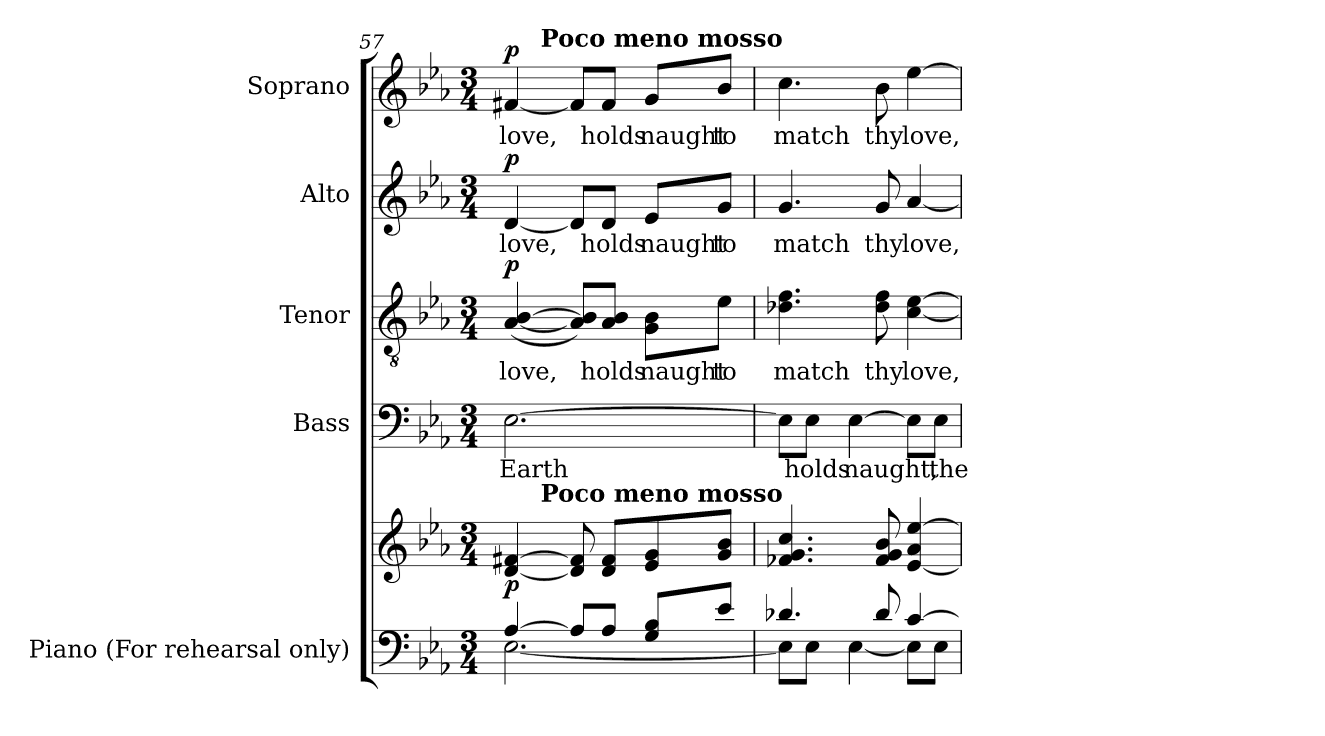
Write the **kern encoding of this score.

**kern	**kern	**dynam	**kern	**text	**kern	**text	**dynam	**kern	**text	**dynam	**kern	**text	**dynam
*part5	*part5	*part5	*part4	*part4	*part3	*part3	*part3	*part2	*part2	*part2	*part1	*part1	*part1
*staff6	*staff5	*staff5/6	*staff4	*staff4	*staff3	*staff3	*staff3	*staff2	*staff2	*staff2	*staff1	*staff1	*staff1
*I"Piano (For rehearsal only)	*	*	*I"Bass	*	*I"Tenor	*	*	*I"Alto	*	*	*I"Soprano	*	*
*I'Pno.	*	*	*I'B.	*	*I'T.	*	*	*I'A.	*	*	*I'S.	*	*
*clefF4	*clefG2	*	*clefF4	*	*clefGv2	*	*	*clefG2	*	*	*clefG2	*	*
*	*	*	*	*	*ITrd7c12	*	*	*	*	*	*	*	*
*k[b-e-a-]	*k[b-e-a-]	*	*k[b-e-a-]	*	*k[b-e-a-]	*	*	*k[b-e-a-]	*	*	*k[b-e-a-]	*	*
*E-:	*E-:	*	*E-:	*	*E-:	*	*	*E-:	*	*	*E-:	*	*
*M3/4	*M3/4	*	*M3/4	*	*M3/4	*	*	*M3/4	*	*	*M3/4	*	*
=57	=57	=57	=57	=57	=57	=57	=57	=57	=57	=57	=57	=57	=57
*^	*	*	*	*	*	*	*	*	*	*	*	*	*
!	!	!	!	!	!LO:LY:b:color=#000000	!	!	!	!	!	!	!	!	!
!	!	!	!	!	!	!	!LO:LY:b:color=#000000	!	!	!	!	!	!	!
!	!	!	!	!	!	!	!	!	!	!LO:LY:b:color=#000000	!	!	!	!
!	!	!	!	!	!	!	!	!	!	!	!	!	!LO:LY:b:color=#000000	!
*	*	*^	*	*	*	*	*	*	*	*	*	*^	*	*
[>4A-i/	[<2.E-i\	[<4di/ [>4f#Xi	16ryy	p	[>2.E-i\	Earth	([<4AA-i/ [>4BB-i	love,	p	[<4di/	love,	p	[<4f#Xi/	16ryy	love,	p
.	.	.	32ryy	.	.	.	.	.	.	.	.	.	.	32ryy	.	.
.	.	.	128ryy	.	.	.	.	.	.	.	.	.	.	128ryy	.	.
.	.	.	512ryy	.	.	.	.	.	.	.	.	.	.	512ryy	.	.
!	!	!	!	!	!	!	!	!	!	!	!	!	!	!LO:TX:a:B:t=Poco meno mosso	!	!
!	!	!	!LO:TX:a:B:t=Poco meno mosso	!	!	!	!	!	!	!	!	!	!	!	!	!
.	.	.	2ryy	.	.	.	.	.	.	.	.	.	.	2ryy	.	.
8A-i/L]	.	8di/] 8f#i]	.	.	.	.	8AA-i/] 8BB-i]L)	.	.	8di/L]	.	.	8f#i/L]	.	.	.
!	!	!	!	!	!	!	!	!LO:LY:b:color=#000000	!	!	!	!	!	!	!	!
!	!	!	!	!	!	!	!	!	!	!	!LO:LY:b:color=#000000	!	!	!	!	!
!	!	!	!	!	!	!	!	!	!	!	!	!	!	!	!LO:LY:b:color=#000000	!
8A-i/J	.	8di/ 8f#iL	.	.	.	.	8AA-i/ 8BB-iJ	holds	.	8di/J	holds	.	8f#i/J	.	holds	.
!	!	!	!	!	!	!	!	!LO:LY:b:color=#000000	!	!	!	!	!	!	!	!
!	!	!	!	!	!	!	!	!	!	!	!LO:LY:b:color=#000000	!	!	!	!	!
!	!	!	!	!	!	!	!	!	!	!	!	!	!	!	!LO:LY:b:color=#000000	!
8Gi/ 8B-iL	.	8e-i/ 8gi	.	.	.	.	8GGi\ 8BB-iL	naught	.	8e-i/L	naught	.	8gi/L	.	naught	.
.	.	.	8ryy	.	.	.	.	.	.	.	.	.	.	8ryy	.	.
!	!	!	!	!	!	!	!	!LO:LY:b:color=#000000	!	!	!	!	!	!	!	!
!	!	!	!	!	!	!	!	!	!	!	!LO:LY:b:color=#000000	!	!	!	!	!
!	!	!	!	!	!	!	!	!	!	!	!	!	!	!	!LO:LY:b:color=#000000	!
8e-i/J	.	8gi/ 8b-iJ	.	.	.	.	8E-i\J	to	.	8gi/J	to	.	8b-i/J	.	to	.
.	.	.	64ryy	.	.	.	.	.	.	.	.	.	.	64ryy	.	.
.	.	.	256.ryy	.	.	.	.	.	.	.	.	.	.	256.ryy	.	.
*	*	*v	*v	*	*	*	*	*	*	*	*	*	*v	*v	*	*
!!LO:LB:g=z
=58	=58	=58	=58	=58	=58	=58	=58	=58	=58	=58	=58	=58	=58	=58
*	*	*^	*	*	*	*	*	*	*	*	*	*^	*	*
!	!	!	!	!	!	!	!	!LO:LY:b:color=#000000	!	!	!	!	!	!	!	!
*	*	*v	*v	*	*	*	*	*	*	*	*	*	*v	*v	*	*
*	*	*^	*	*	*	*	*	*	*	*	*	*^	*	*
!	!	!	!	!	!	!	!	!	!	!	!LO:LY:b:color=#000000	!	!	!	!	!
*	*	*v	*v	*	*	*	*	*	*	*	*	*	*v	*v	*	*
*	*	*^	*	*	*	*	*	*	*	*	*	*^	*	*
!	!	!	!	!	!	!	!	!	!	!	!	!	!	!	!LO:LY:b:color=#000000	!
*	*	*v	*v	*	*	*	*	*	*	*	*	*	*v	*v	*	*
4.d-Xi/	8E-i\L]	4.f-Xi/ 4.gi 4.cci	.	8E-i\L]	.	4.D-Xi\ 4.Fi	match	.	4.gi/	match	.	4.cci\	match	.
!	!	!	!	!	!LO:LY:b:color=#000000	!	!	!	!	!	!	!	!	!
.	8E-i\J	.	.	8E-i\J	holds	.	.	.	.	.	.	.	.	.
!	!	!	!	!	!LO:LY:b:color=#000000	!	!	!	!	!	!	!	!	!
.	[<4E-i\	.	.	[>4E-i\	naught,	.	.	.	.	.	.	.	.	.
!	!	!	!	!	!	!	!LO:LY:b:color=#000000	!	!	!	!	!	!	!
!	!	!	!	!	!	!	!	!	!	!LO:LY:b:color=#000000	!	!	!	!
!	!	!	!	!	!	!	!	!	!	!	!	!	!LO:LY:b:color=#000000	!
8d-i/	.	8f-i/ 8gi 8b-i	.	.	.	8D-i\ 8Fi	thy	.	8gi/	thy	.	8b-i\	thy	.
!	!	!	!	!	!	!	!LO:LY:b:color=#000000	!	!	!	!	!	!	!
!	!	!	!	!	!	!	!	!	!	!LO:LY:b:color=#000000	!	!	!	!
!	!	!	!	!	!	!	!	!	!	!	!	!	!LO:LY:b:color=#000000	!
[>4ci/	8E-i\L]	[<4e-i/ 4a-i [>4ee-i	.	8E-i\L]	.	[<4Ci\ [>4E-i	love,	.	[<4a-i/	love,	.	[>4ee-i\	love,	.
!	!	!	!	!	!LO:LY:b:color=#000000	!	!	!	!	!	!	!	!	!
.	8E-i\J	.	.	8E-i\J	the	.	.	.	.	.	.	.	.	.
*v	*v	*	*	*	*	*	*	*	*	*	*	*	*	*
=	=	=	=	=	=	=	=	=	=	=	=	=	=
*-	*-	*-	*-	*-	*-	*-	*-	*-	*-	*-	*-	*-	*-
